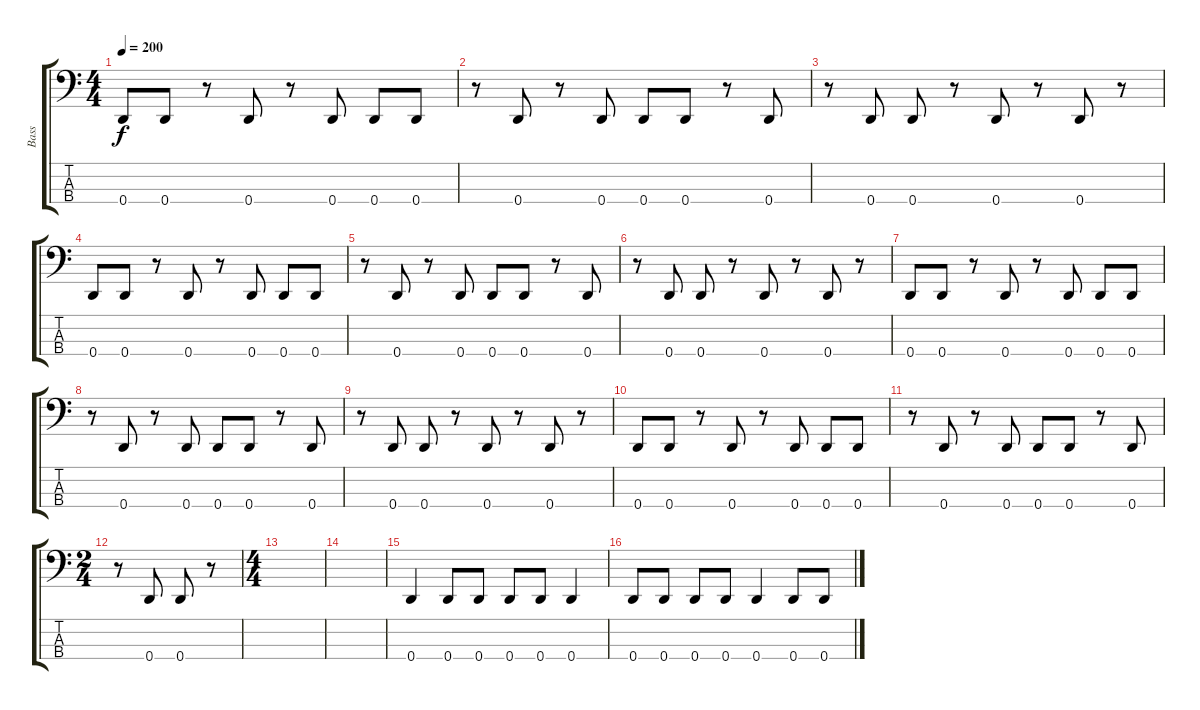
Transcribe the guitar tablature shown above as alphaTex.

\track ("Bass" "Bass") {instrument electricbasspick}
\staff {score tabs}
\tuning (G2 D2 A1 D1) {hide}
\ts (4 4)
\tempo 200
\clef f4
\ks c
0.4.8{dy f} 0.4.8 r.8 0.4.8 r.8 0.4.8 0.4.8 0.4.8 |
r.8 0.4.8 r.8 0.4.8 0.4.8 0.4.8 r.8 0.4.8 |
r.8 0.4.8 0.4.8 r.8 0.4.8 r.8 0.4.8 r.8 |
0.4.8 0.4.8 r.8 0.4.8 r.8 0.4.8 0.4.8 0.4.8 |
r.8 0.4.8 r.8 0.4.8 0.4.8 0.4.8 r.8 0.4.8 |
r.8 0.4.8 0.4.8 r.8 0.4.8 r.8 0.4.8 r.8 |
0.4.8 0.4.8 r.8 0.4.8 r.8 0.4.8 0.4.8 0.4.8 |
r.8 0.4.8 r.8 0.4.8 0.4.8 0.4.8 r.8 0.4.8 |
r.8 0.4.8 0.4.8 r.8 0.4.8 r.8 0.4.8 r.8 |
0.4.8 0.4.8 r.8 0.4.8 r.8 0.4.8 0.4.8 0.4.8 |
r.8 0.4.8 r.8 0.4.8 0.4.8 0.4.8 r.8 0.4.8 |
\ts (2 4)
r.8 0.4.8 0.4.8 r.8 |
\ts (4 4)
|
|
0.4.4 0.4.8 0.4.8 0.4.8 0.4.8 0.4.4 |
0.4.8 0.4.8 0.4.8 0.4.8 0.4.4 0.4.8 0.4.8
